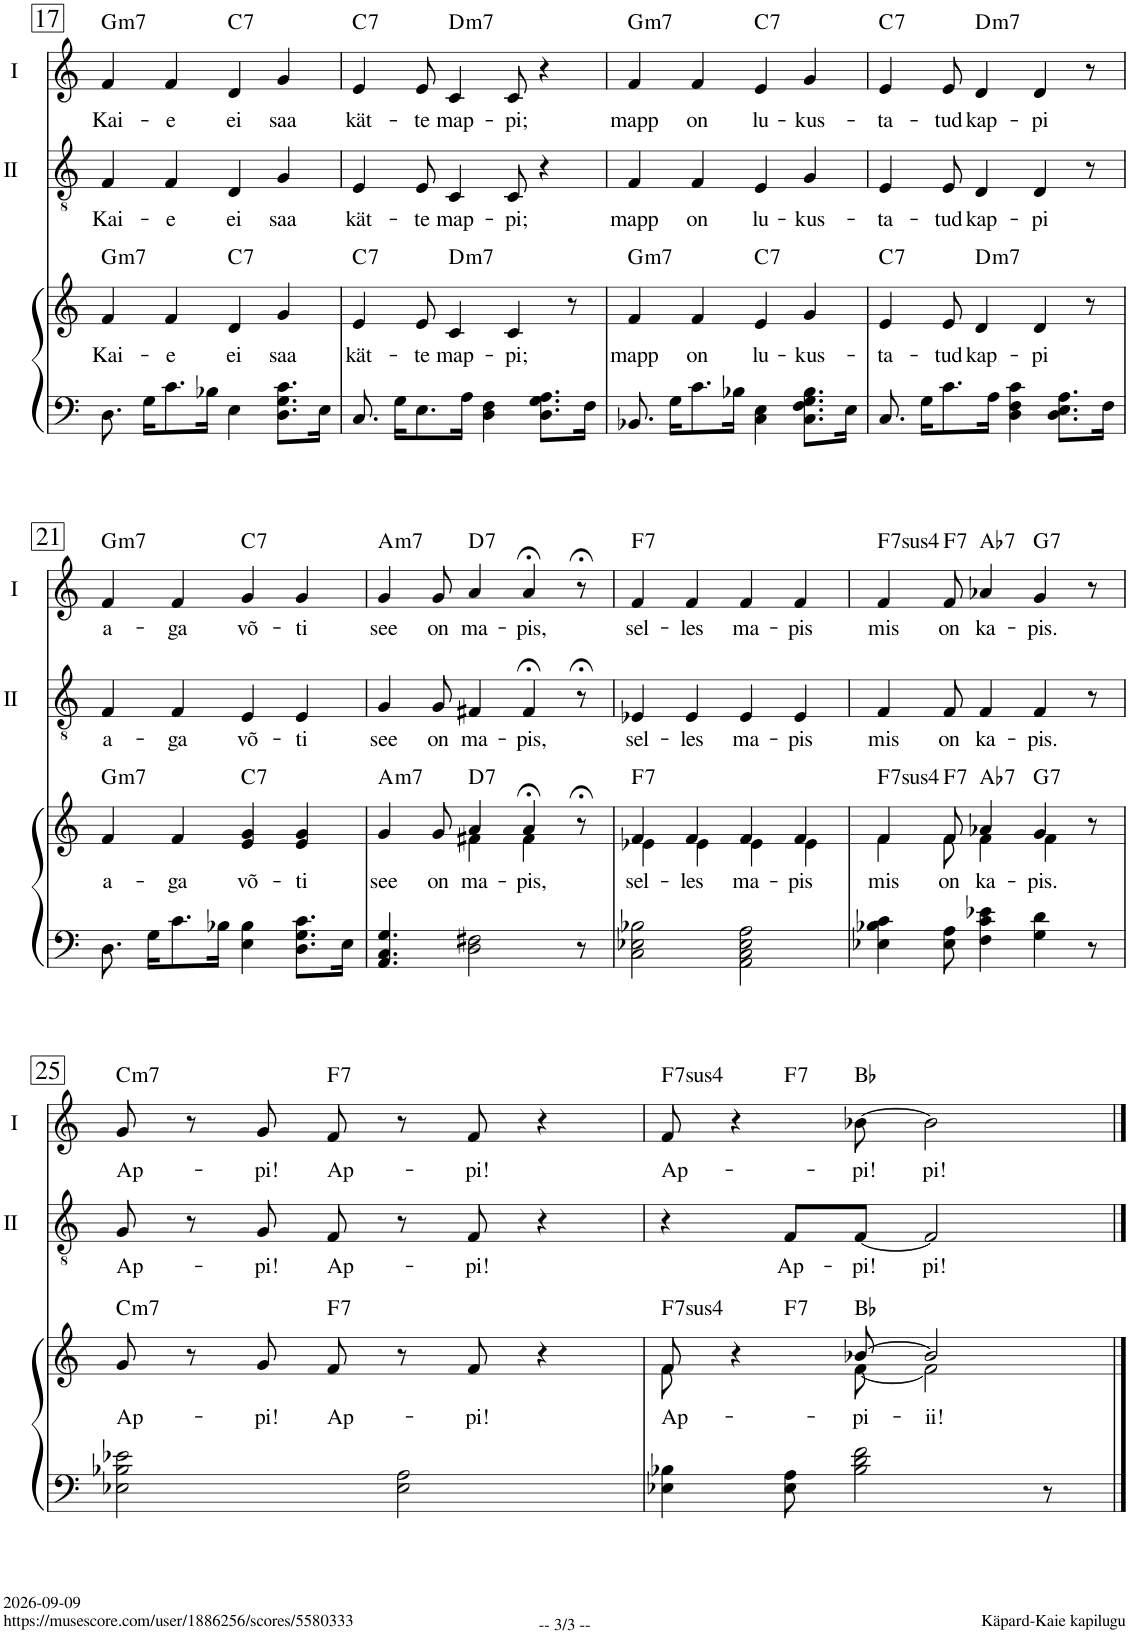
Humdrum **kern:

**kern	**kern	**text	**harte	**kern	**text	**kern	**text	**harte
*part3	*part3	*part3	*part3	*part2	*part2	*part1	*part1	*part1
*staff4	*staff3	*staff3	*	*staff2	*staff2	*staff1	*staff1	*
*I"Piano	*	*	*	*I"II	*	*I"I	*	*
*I'Pno	*	*	*	*I'II	*	*I'I	*	*
!!LO:PB:g=z
*clefF4	*clefG2	*	*	*clefGv2	*	*clefG2	*	*
*k[]	*k[]	*	*	*k[]	*	*k[]	*	*
*M4/4	*M4/4	*	*	*M4/4	*	*M4/4	*	*
=17	=17	=17	=17	=17	=17	=17	=17	=17
!	!	!LO:LY:b	!LO:H:kt=m7	!	!LO:LY:b	!	!LO:LY:b	!LO:H:kt=m7
8.D\	4f/	Kai-	G:min7	4F/	Kai-	4f/	Kai-	G:min7
16G\KL	.	.	.	.	.	.	.	.
!	!	!LO:LY:b	!	!	!LO:LY:b	!	!LO:LY:b	!
8.c\	4f/	-e	.	4F/	-e	4f/	-e	.
16B-X\Jk	.	.	.	.	.	.	.	.
!	!	!LO:LY:b	!LO:H:kt=7	!	!LO:LY:b	!	!LO:LY:b	!LO:H:kt=7
4E\	4d/	ei	C:7	4D/	ei	4d/	ei	C:7
!	!	!LO:LY:b	!	!	!LO:LY:b	!	!LO:LY:b	!
8.D\ 8.G\ 8.c\L	4g/	saa	.	4G/	saa	4g/	saa	.
16E\Jk	.	.	.	.	.	.	.	.
=18	=18	=18	=18	=18	=18	=18	=18	=18
!	!	!LO:LY:b	!LO:H:kt=7	!	!LO:LY:b	!	!LO:LY:b	!LO:H:kt=7
8.C/	4e/	kät-	C:7	4E/	kät-	4e/	kät-	C:7
16G\KL	.	.	.	.	.	.	.	.
!	!	!LO:LY:b	!	!	!LO:LY:b	!	!LO:LY:b	!
8.E\	8e/	-te	.	8E/	-te	8e/	-te	.
!	!	!LO:LY:b	!LO:H:kt=m7	!	!LO:LY:b	!	!LO:LY:b	!LO:H:kt=m7
.	4c/	map-	D:min7	4C/	map-	4c/	map-	D:min7
16A\Jk	.	.	.	.	.	.	.	.
4D\ 4F\	.	.	.	.	.	.	.	.
!	!	!LO:LY:b	!	!	!LO:LY:b	!	!LO:LY:b	!
.	4c/	-pi;	.	8C/	-pi;	8c/	-pi;	.
8.D\ 8.G\ 8.A\L	.	.	.	4r	.	4r	.	.
.	8r	.	.	.	.	.	.	.
16F\Jk	.	.	.	.	.	.	.	.
=19	=19	=19	=19	=19	=19	=19	=19	=19
!	!	!LO:LY:b	!LO:H:kt=m7	!	!LO:LY:b	!	!LO:LY:b	!LO:H:kt=m7
8.BB-X/	4f/	mapp	G:min7	4F/	mapp	4f/	mapp	G:min7
16G\KL	.	.	.	.	.	.	.	.
!	!	!LO:LY:b	!	!	!LO:LY:b	!	!LO:LY:b	!
8.c\	4f/	on	.	4F/	on	4f/	on	.
16B-X\Jk	.	.	.	.	.	.	.	.
!	!	!LO:LY:b	!LO:H:kt=7	!	!LO:LY:b	!	!LO:LY:b	!LO:H:kt=7
4C\ 4E\	4e/	lu-	C:7	4E/	lu-	4e/	lu-	C:7
!	!	!LO:LY:b	!	!	!LO:LY:b	!	!LO:LY:b	!
8.C\ 8.F\ 8.G\ 8.B-\L	4g/	-kus-	.	4G/	-kus-	4g/	-kus-	.
16E\Jk	.	.	.	.	.	.	.	.
=20	=20	=20	=20	=20	=20	=20	=20	=20
!	!	!LO:LY:b	!LO:H:kt=7	!	!LO:LY:b	!	!LO:LY:b	!LO:H:kt=7
8.C/	4e/	-ta-	C:7	4E/	-ta-	4e/	-ta-	C:7
16G\KL	.	.	.	.	.	.	.	.
!	!	!LO:LY:b	!	!	!LO:LY:b	!	!LO:LY:b	!
8.c\	8e/	-tud	.	8E/	-tud	8e/	-tud	.
!	!	!LO:LY:b	!LO:H:kt=m7	!	!LO:LY:b	!	!LO:LY:b	!LO:H:kt=m7
.	4d/	kap-	D:min7	4D/	kap-	4d/	kap-	D:min7
16A\Jk	.	.	.	.	.	.	.	.
4D\ 4F\ 4c\	.	.	.	.	.	.	.	.
!	!	!LO:LY:b	!	!	!LO:LY:b	!	!LO:LY:b	!
.	4d/	-pi	.	4D/	-pi	4d/	-pi	.
8.D\ 8.E\ 8.A\L	.	.	.	.	.	.	.	.
.	8r	.	.	8r	.	8r	.	.
16F\Jk	.	.	.	.	.	.	.	.
!!LO:LB:g=z
=21	=21	=21	=21	=21	=21	=21	=21	=21
!	!	!LO:LY:b	!LO:H:kt=m7	!	!LO:LY:b	!	!LO:LY:b	!LO:H:kt=m7
8.D\	4f/	a-	G:min7	4F/	a-	4f/	a-	G:min7
16G\KL	.	.	.	.	.	.	.	.
!	!	!LO:LY:b	!	!	!LO:LY:b	!	!LO:LY:b	!
8.c\	4f/	-ga	.	4F/	-ga	4f/	-ga	.
16B-X\Jk	.	.	.	.	.	.	.	.
!	!	!LO:LY:b	!LO:H:kt=7	!	!LO:LY:b	!	!LO:LY:b	!LO:H:kt=7
4E\ 4B-\	4e/ 4g/	võ-	C:7	4E/	võ-	4g/	võ-	C:7
!	!	!LO:LY:b	!	!	!LO:LY:b	!	!LO:LY:b	!
8.D\ 8.G\ 8.c\L	4e/ 4g/	-ti	.	4E/	-ti	4g/	-ti	.
16E\Jk	.	.	.	.	.	.	.	.
=22	=22	=22	=22	=22	=22	=22	=22	=22
!	!	!LO:LY:b	!LO:H:kt=m7	!	!LO:LY:b	!	!LO:LY:b	!LO:H:kt=m7
*	*^	*	*	*	*	*	*	*
4.AA/ 4.C/ 4.G/	4g/	4.ryy	see	A:min7	4G/	see	4g/	see	A:min7
!	!	!	!LO:LY:b	!	!	!LO:LY:b	!	!LO:LY:b	!
.	8g/	.	on	.	8G/	on	8g/	on	.
!	!	!	!LO:LY:b	!LO:H:kt=7	!	!LO:LY:b	!	!LO:LY:b	!LO:H:kt=7
2D\ 2F#X\	4a/	4f#X\	ma-	D:7	4F#X/	ma-	4a/	ma-	D:7
!	!	!	!LO:LY:b	!	!	!LO:LY:b	!	!LO:LY:b	!
.	4a;</	4f#\	-pis,	.	4F#;</	-pis,	4a;</	-pis,	.
8r	8r;<	8ryy	.	.	8r;<	.	8r;<	.	.
=23	=23	=23	=23	=23	=23	=23	=23	=23	=23
!	!	!	!LO:LY:b	!LO:H:kt=7	!	!LO:LY:b	!	!LO:LY:b	!LO:H:kt=7
2C\ 2E-X\ 2B-X\	4f/	4e-X\	sel-	F:7	4E-X/	sel-	4f/	sel-	F:7
!	!	!	!LO:LY:b	!	!	!LO:LY:b	!	!LO:LY:b	!
.	4f/	4e-\	-les	.	4E-/	-les	4f/	-les	.
!	!	!	!LO:LY:b	!	!	!LO:LY:b	!	!LO:LY:b	!
2AA\ 2C\ 2E-\ 2A\	4f/	4e-\	ma-	.	4E-/	ma-	4f/	ma-	.
!	!	!	!LO:LY:b	!	!	!LO:LY:b	!	!LO:LY:b	!
.	4f/	4e-\	pis	.	4E-/	pis	4f/	pis	.
=24	=24	=24	=24	=24	=24	=24	=24	=24	=24
!	!	!	!LO:LY:b	!LO:H:kt=74	!	!LO:LY:b	!	!LO:LY:b	!LO:H:kt=74
4E-X\ 4B-X\ 4c\	4f/	4f\	mis	F:sus4(7)	4F/	mis	4f/	mis	F:sus4(7)
!	!	!	!LO:LY:b	!LO:H:kt=7	!	!LO:LY:b	!	!LO:LY:b	!LO:H:kt=7
8E-\ 8A\	8f/	8f\	on	F:7	8F/	on	8f/	on	F:7
!	!	!	!LO:LY:b	!LO:H:kt=7	!	!LO:LY:b	!	!LO:LY:b	!LO:H:kt=7
4F\ 4c\ 4e-X\	4a-X/	4f\	ka-	Ab:7	4F/	ka-	4a-X/	ka-	Ab:7
!	!	!	!LO:LY:b	!LO:H:kt=7	!	!LO:LY:b	!	!LO:LY:b	!LO:H:kt=7
4G\ 4d\	4g/	4f\	-pis.	G:7	4F/	-pis.	4g/	-pis.	G:7
8r	8r	8ryy	.	.	8r	.	8r	.	.
!!LO:LB:g=z
=25	=25	=25	=25	=25	=25	=25	=25	=25	=25
!	!	!	!LO:LY:b	!LO:H:kt=m7	!	!LO:LY:b	!	!LO:LY:b	!LO:H:kt=m7
*	*v	*v	*	*	*	*	*	*	*
2E-X\ 2B-X\ 2e-X\	8g/	Ap-	C:min7	8G/	Ap-	8g/	Ap-	C:min7
.	8r	.	.	8r	.	8r	.	.
!	!	!LO:LY:b	!	!	!LO:LY:b	!	!LO:LY:b	!
.	8g/	-pi!	.	8G/	-pi!	8g/	-pi!	.
!	!	!LO:LY:b	!LO:H:kt=7	!	!LO:LY:b	!	!LO:LY:b	!LO:H:kt=7
.	8f/	Ap-	F:7	8F/	Ap-	8f/	Ap-	F:7
2E-\ 2A\	8r	.	.	8r	.	8r	.	.
!	!	!LO:LY:b	!	!	!LO:LY:b	!	!LO:LY:b	!
.	8f/	-pi!	.	8F/	-pi!	8f/	-pi!	.
.	4r	.	.	4r	.	4r	.	.
=26	=26	=26	=26	=26	=26	=26	=26	=26
!	!	!LO:LY:b	!LO:H:kt=74	!	!	!	!LO:LY:b	!LO:H:kt=74
*	*^	*	*	*	*	*^	*	*
*	*	*^	*	*	*	*	*	*	*	*
4E-X\ 4B-X\	8f/	8f\L	4ryy	Ap-	F:sus4(7)	4r	.	8f/	4ryy	Ap-	F:sus4(7)
.	4r	4ryy	.	.	.	.	.	4r	.	.	.
!	!	!	!	!	!LO:H:kt=7	!	!LO:LY:b	!	!	!	!LO:H:kt=7
8E-\ 8A\	.	.	2.ryy	.	F:7	8F/L	Ap-	.	2.ryy	.	F:7
!	!	!	!	!LO:LY:b	!	!	!LO:LY:b	!	!	!LO:LY:b	!
2B-\ 2d\ 2f\	[8b-X/	[8f\J	.	-pi-	Bb:maj	[8F/J	-pi!	[8b-X\	.	-pi!	Bb:maj
!	!	!	!	!LO:LY:b	!	!	!LO:LY:b	!	!	!LO:LY:b	!
.	2b-/]	2f\]	.	-ii!	.	2F/]	-pi!	2b-\]	.	-pi!	.
8r	.	.	.	.	.	.	.	.	.	.	.
*	*v	*v	*v	*	*	*	*	*v	*v	*	*
==	==	==	==	==	==	==	==	==
*-	*-	*-	*-	*-	*-	*-	*-	*-
